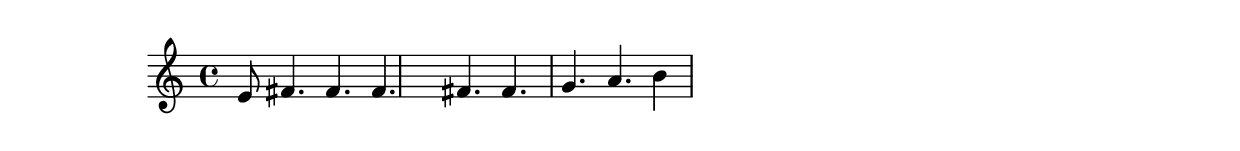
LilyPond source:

\score {
	\relative c'
		{ e8 fis4. fis4. fis4. fis4. fis4. g4. a4. b4 }
	\layout { }
	\midi { }
}